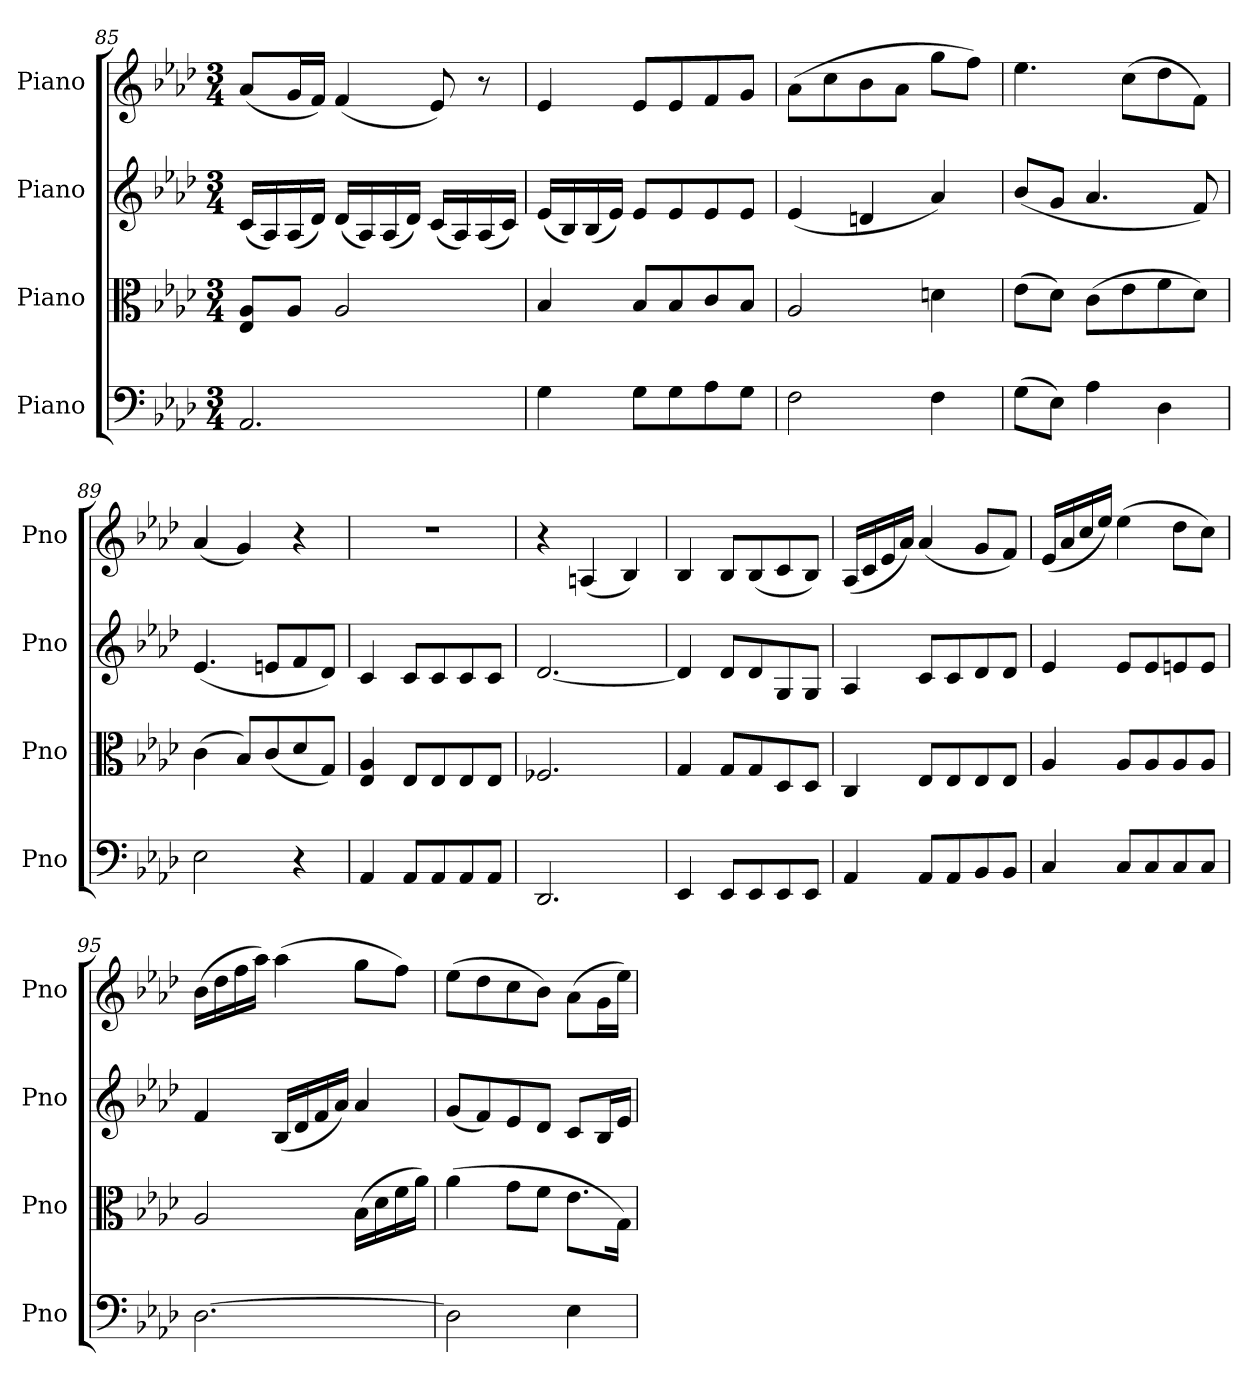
**kern	**kern	**kern	**kern
*part4	*part3	*part2	*part1
*staff4	*staff3	*staff2	*staff1
*I"Piano	*I"Piano	*I"Piano	*I"Piano
*I'Pno	*I'Pno	*I'Pno	*I'Pno
!!LO:LB:g=z
*clefF4	*clefC3	*clefG2	*clefG2
*k[b-e-a-d-]	*k[b-e-a-d-]	*k[b-e-a-d-]	*k[b-e-a-d-]
*M3/4	*M3/4	*M3/4	*M3/4
=85	=85	=85	=85
2.AA-/	8E-/ 8A-/L	(16c/LL	(8a-/L
.	.	16A-/)	.
.	8A-/J	(16A-/	16g/L
.	.	16d-/JJ)	16f/JJ)
.	2A-/	(16d-/LL	(4f/
.	.	16A-/)	.
.	.	(16A-/	.
.	.	16d-/JJ)	.
.	.	(16c/LL	8e-/)
.	.	16A-/)	.
.	.	(16A-/	8r
.	.	16c/JJ)	.
=86	=86	=86	=86
4G\	4B-/	(16e-/LL	4e-/
.	.	16B-/)	.
.	.	(16B-/	.
.	.	16e-/JJ)	.
8G\L	8B-/L	8e-/L	8e-/L
8G\	8B-/	8e-/	8e-/
8A-\	8c/	8e-/	8f/
8G\J	8B-/J	8e-/J	8g/J
=87	=87	=87	=87
2F\	2A-/	(4e-/	(8a-\L
.	.	.	8cc\
.	.	4dn/	8b-\
.	.	.	8a-\J
4F\	4dn\	4a-/)	8gg\L
.	.	.	8ff\J)
=88	=88	=88	=88
(8G\L	(8e-\L	(8b-/L	4.ee-\
8E-\J)	8d-\J)	8g/J	.
4A-\	(8c\L	4.a-/	.
.	8e-\	.	(8cc\L
4D-\	8f\	.	8dd-\
.	8d-\J)	8f/)	8f\J)
=89	=89	=89	=89
2E-\	(4c\	(4.e-/	(4a-/
.	8B-/L)	.	4g/)
.	(8c/	8en/L	.
4r	8d-/	8f/	4r
.	8G/J)	8d-/J)	.
=90	=90	=90	=90
4AA-/	4E-/ 4A-/	4c/	2.r
8AA-/L	8E-/L	8c/L	.
8AA-/	8E-/	8c/	.
8AA-/	8E-/	8c/	.
8AA-/J	8E-/J	8c/J	.
=91	=91	=91	=91
2.DD-/	2.F-X/	[2.d-/	4r
.	.	.	(4An/
.	.	.	4B-/)
=92	=92	=92	=92
4EE-/	4G/	4d-/]	4B-/
8EE-/L	8G/L	8d-/L	8B-/L
8EE-/	8G/	8d-/	(8B-/
8EE-/	8D-/	8G/	8c/
8EE-/J	8D-/J	8G/J	8B-/J)
=93	=93	=93	=93
4AA-/	4C/	4A-/	(16A-/LL
.	.	.	16c/
.	.	.	16e-/
.	.	.	16a-/JJ)
8AA-/L	8E-/L	8c/L	(4a-/
8AA-/	8E-/	8c/	.
8BB-/	8E-/	8d-/	8g/L
8BB-/J	8E-/J	8d-/J	8f/J)
!!LO:LB:g=z
=94	=94	=94	=94
4C/	4A-/	4e-/	(16e-/LL
.	.	.	16a-/
.	.	.	16cc/
.	.	.	16ee-/JJ)
8C/L	8A-/L	8e-/L	(4ee-\
8C/	8A-/	8e-/	.
8C/	8A-/	8en/	8dd-\L
8C/J	8A-/J	8e/J	8cc\J)
=95	=95	=95	=95
[2.D-\	2A-/	4f/	(16b-\LL
.	.	.	16dd-\
.	.	.	16ff\
.	.	.	16aa-\JJ)
.	.	(16B-/LL	(4aa-\
.	.	16d-/	.
.	.	16f/	.
.	.	16a-/JJ)	.
.	(16B-\LL	4a-/	8gg\L
.	16d-\	.	.
.	16f\	.	8ff\J)
.	16a-\JJ)	.	.
=96	=96	=96	=96
2D-\]	(4a-\	(8g/L	(8ee-\L
.	.	8f/)	8dd-\
.	8g\L	8e-/	8cc\
.	8f\J	8d-/J	8b-\J)
4E-\	8.e-\L	8c/L	(8a-\L
.	.	16B-/L	16g\L
.	16G\Jk)	16e-/JJ	16ee-\JJ)
=	=	=	=
*-	*-	*-	*-
